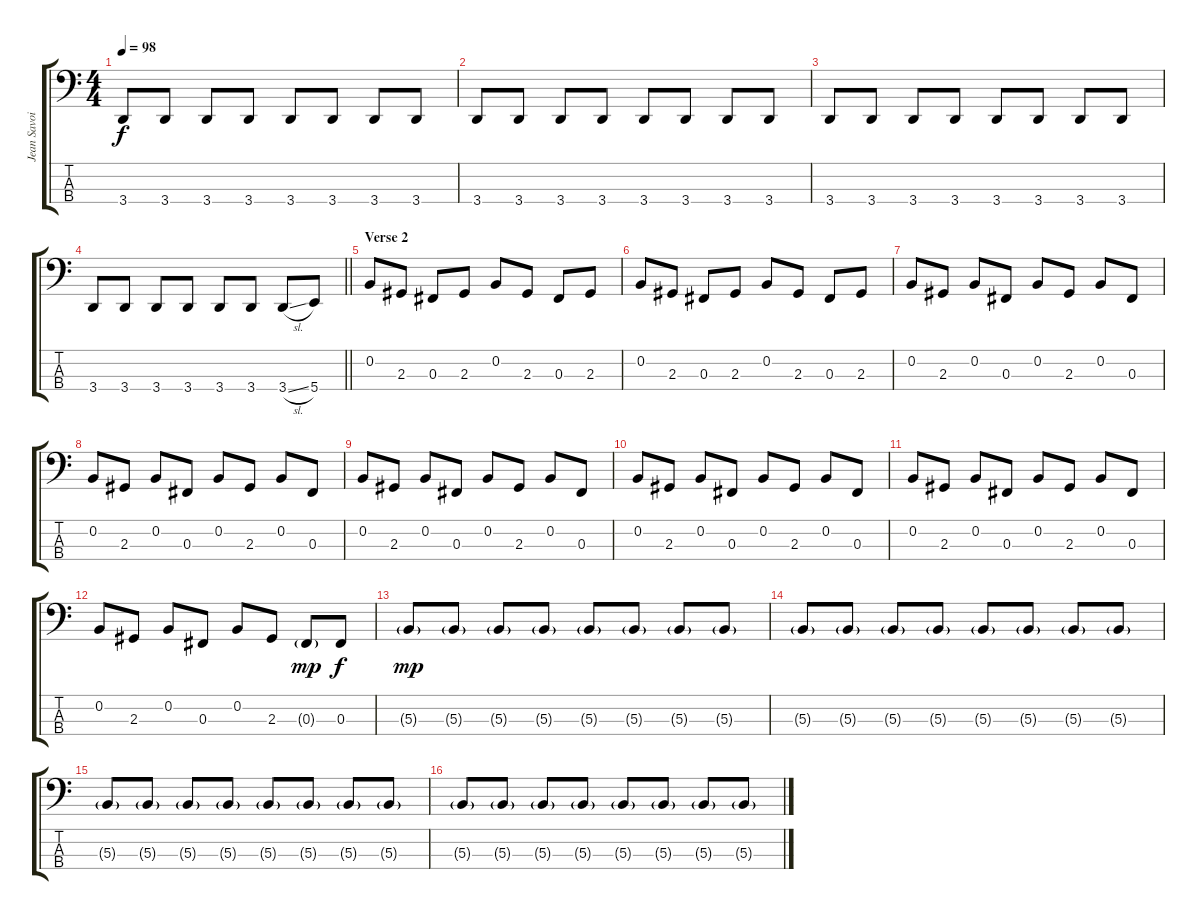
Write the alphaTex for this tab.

\track ("Jean Savoie" "Jean Savoi") {instrument electricbasspick}
\staff {score tabs}
\tuning (Gb2 B1 Gb1 B0) {hide}
\ts (4 4)
\tempo 98
\clef f4
\ks c
3.4.8{dy f} 3.4.8 3.4.8 3.4.8 3.4.8 3.4.8 3.4.8 3.4.8 |
3.4.8 3.4.8 3.4.8 3.4.8 3.4.8 3.4.8 3.4.8 3.4.8 |
3.4.8 3.4.8 3.4.8 3.4.8 3.4.8 3.4.8 3.4.8 3.4.8 |
\barLineRight lightlight
3.4.8 3.4.8 3.4.8 3.4.8 3.4.8 3.4.8 3.4{sl}.8 5.4.8 |
\section ("" "Verse 2")
0.2.8 2.3.8 0.3.8 2.3.8 0.2.8 2.3.8 0.3.8 2.3.8 |
0.2.8 2.3.8 0.3.8 2.3.8 0.2.8 2.3.8 0.3.8 2.3.8 |
0.2.8 2.3.8 0.2.8 0.3.8 0.2.8 2.3.8 0.2.8 0.3.8 |
0.2.8 2.3.8 0.2.8 0.3.8 0.2.8 2.3.8 0.2.8 0.3.8 |
0.2.8 2.3.8 0.2.8 0.3.8 0.2.8 2.3.8 0.2.8 0.3.8 |
0.2.8 2.3.8 0.2.8 0.3.8 0.2.8 2.3.8 0.2.8 0.3.8 |
0.2.8 2.3.8 0.2.8 0.3.8 0.2.8 2.3.8 0.2.8 0.3.8 |
0.2.8 2.3.8 0.2.8 0.3.8 0.2.8 2.3.8 0.3{g}.8{dy mp} 0.3.8{dy f} |
5.3{g}.8{dy mp} 5.3{g}.8 5.3{g}.8 5.3{g}.8 5.3{g}.8 5.3{g}.8 5.3{g}.8 5.3{g}.8 |
5.3{g}.8 5.3{g}.8 5.3{g}.8 5.3{g}.8 5.3{g}.8 5.3{g}.8 5.3{g}.8 5.3{g}.8 |
5.3{g}.8 5.3{g}.8 5.3{g}.8 5.3{g}.8 5.3{g}.8 5.3{g}.8 5.3{g}.8 5.3{g}.8 |
5.3{g}.8 5.3{g}.8 5.3{g}.8 5.3{g}.8 5.3{g}.8 5.3{g}.8 5.3{g}.8 5.3{g}.8
